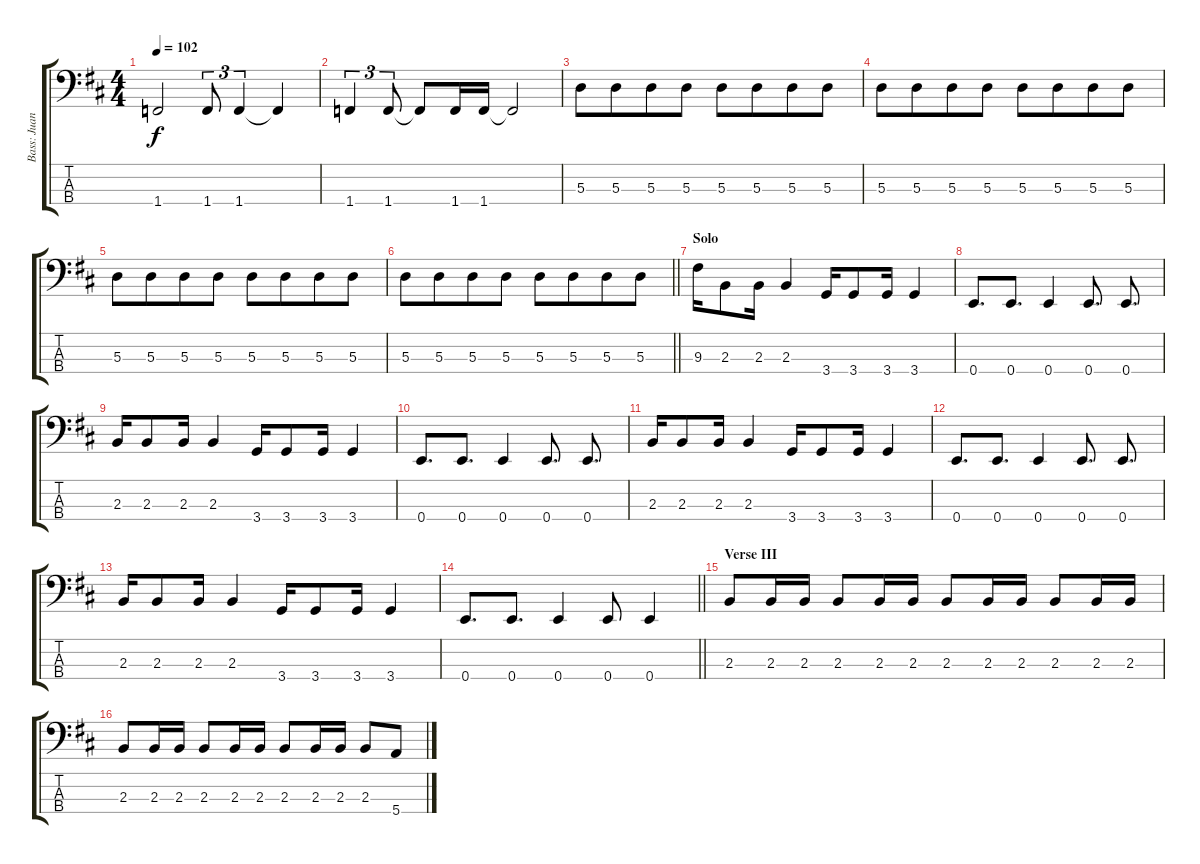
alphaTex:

\track ("Bass: Juan" "Bass: Juan") {instrument electricbassfinger}
\staff {score tabs}
\tuning (G2 D2 A1 E1) {hide}
\ts (4 4)
\tempo 102
\clef f4
\ks d
1.4.2{dy f} 1.4.8{tu (3 2)} 1.4.4{tu (3 2)} 1.4{t}.4 |
1.4.4{tu (3 2)} 1.4.8{tu (3 2)} 1.4{t}.8 1.4.16 1.4.16 1.4{t}.2 |
5.3.8 5.3.8{beam merge} 5.3.8 5.3.8 5.3.8 5.3.8{beam merge} 5.3.8 5.3.8 |
5.3.8 5.3.8{beam merge} 5.3.8 5.3.8 5.3.8 5.3.8{beam merge} 5.3.8 5.3.8 |
5.3.8 5.3.8{beam merge} 5.3.8 5.3.8 5.3.8 5.3.8{beam merge} 5.3.8 5.3.8 |
\barLineRight lightlight
5.3.8 5.3.8{beam merge} 5.3.8 5.3.8 5.3.8 5.3.8{beam merge} 5.3.8 5.3.8 |
\section ("" "Solo")
9.3.16 2.3.8 2.3.16 2.3.4 3.4.16 3.4.8 3.4.16 3.4.4 |
0.4.8{d} 0.4.8{d} 0.4.4 0.4.8{d} 0.4.8{d} |
2.3.16 2.3.8 2.3.16 2.3.4 3.4.16 3.4.8 3.4.16 3.4.4 |
0.4.8{d} 0.4.8{d} 0.4.4 0.4.8{d} 0.4.8{d} |
2.3.16 2.3.8 2.3.16 2.3.4 3.4.16 3.4.8 3.4.16 3.4.4 |
0.4.8{d} 0.4.8{d} 0.4.4 0.4.8{d} 0.4.8{d} |
2.3.16 2.3.8 2.3.16 2.3.4 3.4.16 3.4.8 3.4.16 3.4.4 |
\barLineRight lightlight
0.4.8{d} 0.4.8{d} 0.4.4 0.4.8 0.4.4 |
\section ("" "Verse III")
2.3.8 2.3.16 2.3.16 2.3.8 2.3.16 2.3.16 2.3.8 2.3.16 2.3.16 2.3.8 2.3.16 2.3.16 |
2.3.8 2.3.16 2.3.16 2.3.8 2.3.16 2.3.16 2.3.8 2.3.16 2.3.16 2.3.8 5.4.8
